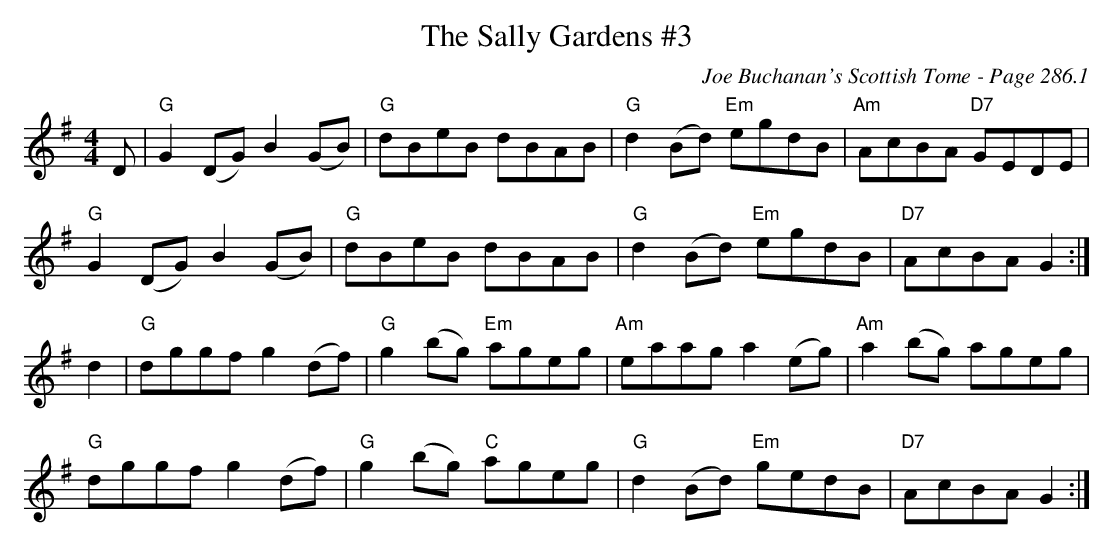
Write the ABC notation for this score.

X:1
T:Sally Gardens #3, The
C:Joe Buchanan's Scottish Tome - Page 286.1
L:1/8
M:4/4
K:G
D | "G"G2 (DG) B2 (GB) | "G"dBeB dBAB | "G"d2 (Bd) "Em"egdB | "Am"AcBA "D7"GEDE |
"G"G2 (DG) B2 (GB) | "G"dBeB dBAB | "G"d2 (Bd) "Em"egdB | "D7"AcBA G2 :|
d2 | "G"dggf g2 (df) | "G"g2 (bg) "Em"ageg | "Am"eaag a2 (eg) | "Am"a2 (bg) ageg |
"G"dggf g2 (df) | "G"g2 (bg) "C"ageg | "G"d2 (Bd) "Em"gedB | "D7"AcBA G2 :|
